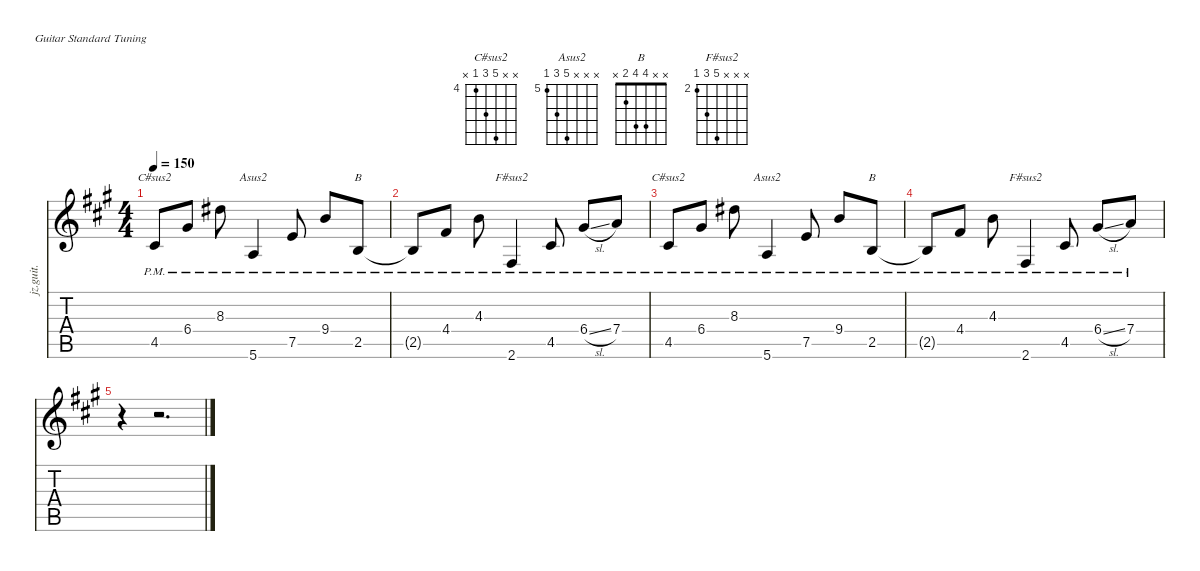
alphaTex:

\defaultSystemsLayout 4
\hideDynamics
\bracketExtendMode nobrackets
\otherSystemsTrackNameOrientation horizontal
\track ("1st Guitar" "jz.guit.") {instrument electricguitarjazz}
\staff {score tabs}
\tuning (E4 B3 G3 D3 A2 E2)
\chord ("C#sus2" x x 8 6 4 x) {firstfret 4}
\chord ("Asus2" x x x 9 7 5) {firstfret 5}
\chord ("B" x x 4 4 2 x)
\chord ("F#sus2" x x x 6 4 2) {firstfret 2}
\ts (4 4)
\tempo 150
\clef g2
\ks a
4.5{pm acc #}.8{ch "C#sus2" dy f} 6.4{pm acc #}.8 8.3{pm acc #}.8 5.6{pm acc forcenatural}.4{ch "Asus2"} 7.5{pm acc forcenatural}.8 9.4{pm acc forcenatural}.8 2.5{pm acc forcenatural}.8{ch "B" dy mp} |
2.5{pm t acc forcenatural}.8{dy f} 4.4{pm acc #}.8 4.3{pm acc forcenatural}.8 2.6{pm acc #}.4{ch "F#sus2"} 4.5{pm acc #}.8 6.4{sl pm acc #}.8 7.4{pm acc forcenatural}.8 |
4.5{pm acc #}.8{ch "C#sus2"} 6.4{pm acc #}.8 8.3{pm acc #}.8 5.6{pm acc forcenatural}.4{ch "Asus2"} 7.5{pm acc forcenatural}.8 9.4{pm acc forcenatural}.8 2.5{pm acc forcenatural}.8{ch "B" dy mp} |
2.5{pm t acc forcenatural}.8{dy f} 4.4{pm acc #}.8 4.3{pm acc forcenatural}.8 2.6{pm acc #}.4{ch "F#sus2"} 4.5{pm acc #}.8 6.4{sl pm acc #}.8 7.4{pm acc forcenatural}.8 |
r.4 r.2{d}
